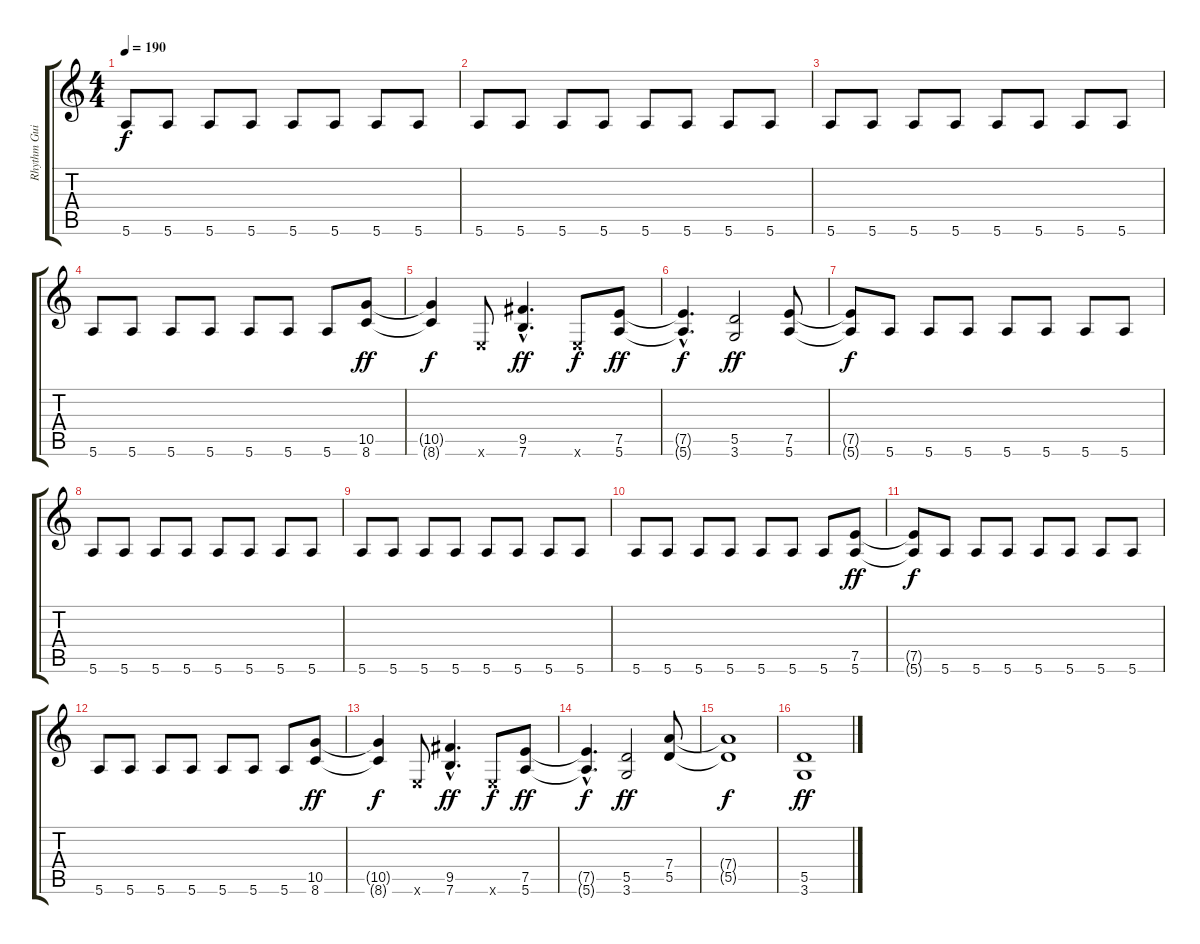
\track ("Rhythm Guitar" "Rhythm Gui") {instrument overdrivenguitar}
\staff {score tabs}
\tuning (E4 B3 G3 D3 A2 E2) {hide}
\ts (4 4)
\tempo 190
\clef g2
\ks c
5.6.8{dy f} 5.6.8 5.6.8 5.6.8 5.6.8 5.6.8 5.6.8 5.6.8 |
5.6.8 5.6.8 5.6.8 5.6.8 5.6.8 5.6.8 5.6.8 5.6.8 |
5.6.8 5.6.8 5.6.8 5.6.8 5.6.8 5.6.8 5.6.8 5.6.8 |
5.6.8 5.6.8 5.6.8 5.6.8 5.6.8 5.6.8 5.6.8 (10.5 8.6).8{dy ff} |
(10.5{t} 8.6{t}).4{dy f} 0.6{x}.8 (9.5{hac} 7.6{hac}).4{d dy ff} 0.6{x}.8{dy f} (7.5 5.6).8{dy ff} |
(7.5{hac t} 5.6{hac t}).4{d dy f} (5.5 3.6).2{dy ff} (7.5 5.6).8 |
(7.5{t} 5.6{t}).8{dy f} 5.6.8 5.6.8 5.6.8 5.6.8 5.6.8 5.6.8 5.6.8 |
5.6.8 5.6.8 5.6.8 5.6.8 5.6.8 5.6.8 5.6.8 5.6.8 |
5.6.8 5.6.8 5.6.8 5.6.8 5.6.8 5.6.8 5.6.8 5.6.8 |
5.6.8 5.6.8 5.6.8 5.6.8 5.6.8 5.6.8 5.6.8 (7.5 5.6).8{dy ff} |
(7.5{t} 5.6{t}).8{dy f} 5.6.8 5.6.8 5.6.8 5.6.8 5.6.8 5.6.8 5.6.8 |
5.6.8 5.6.8 5.6.8 5.6.8 5.6.8 5.6.8 5.6.8 (10.5 8.6).8{dy ff} |
(10.5{t} 8.6{t}).4{dy f} 0.6{x}.8 (9.5{hac} 7.6{hac}).4{d dy ff} 0.6{x}.8{dy f} (7.5 5.6).8{dy ff} |
(7.5{hac t} 5.6{hac t}).4{d dy f} (5.5 3.6).2{dy ff} (7.4 5.5).8 |
(7.4{t} 5.5{t}).1{dy f} |
(5.5 3.6).1{dy ff}
